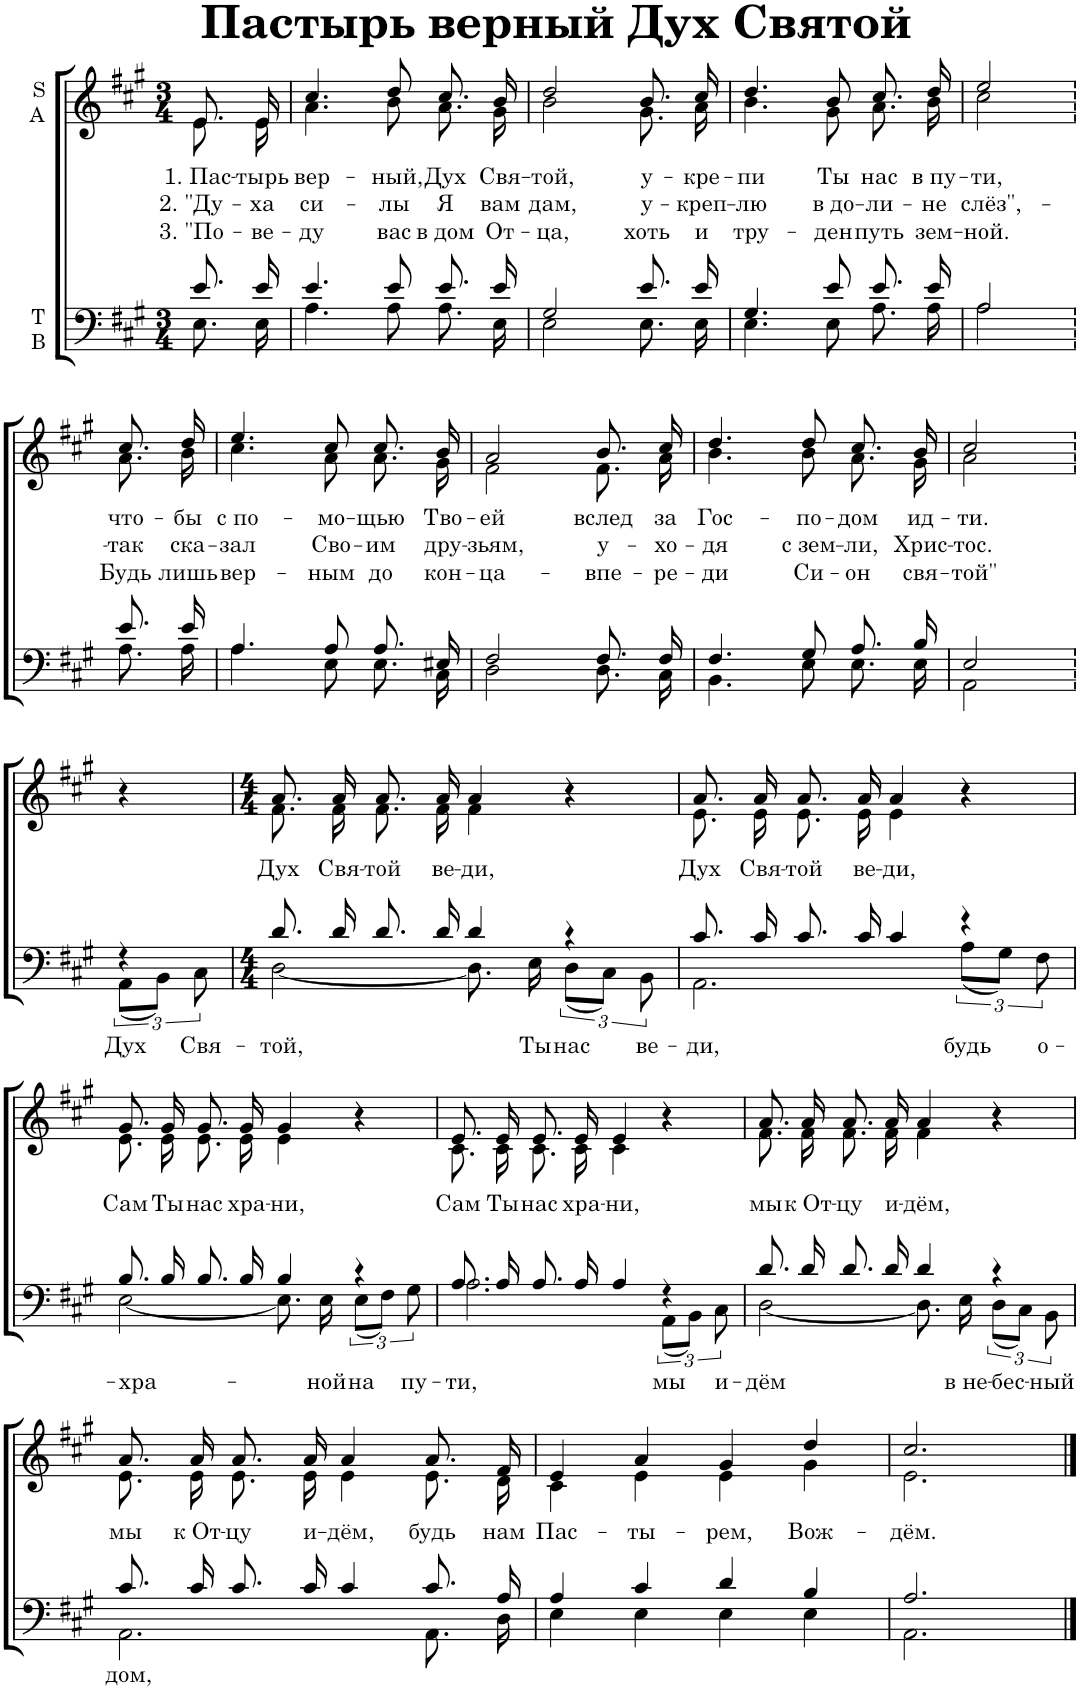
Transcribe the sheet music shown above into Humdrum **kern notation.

**kern	**text	**kern	**text	**text	**text
*part2	*part2	*part1	*part1	*part1	*part1
*staff2	*staff2	*staff1	*staff1	*staff1	*staff1
*I"T B	*	*I"S A	*	*	*
*clefF4	*	*clefG2	*	*	*
*k[f#c#g#]	*	*k[f#c#g#]	*	*	*
*M3/4	*	*M3/4	*	*	*
=	=	=	=	=	=
*^	*	*	*	*	*
!	!	!	!	!LO:LY:b	!LO:LY:b	!LO:LY:b
*	*	*	*^	*	*	*
8.e/	8.E\	.	8.e/L	8.e\L	1. Пас-	2. "Ду-	3. "По-
!	!	!	!	!	!LO:LY:b	!LO:LY:b	!LO:LY:b
16e/	16E\	.	16e/Jk	16e\Jk	-тырь	-ха	-ве-
=1	=1	=1	=1	=1	=1	=1	=1
!	!	!	!	!	!LO:LY:b	!LO:LY:b	!LO:LY:b
4.e/	4.A\	.	4.cc#/	4.a\	вер-	си-	-ду
!	!	!	!	!	!LO:LY:b	!LO:LY:b	!LO:LY:b
8e/	8A\	.	8dd/	8b\	-ный,	-лы	вас
!	!	!	!	!	!LO:LY:b	!LO:LY:b	!LO:LY:b
8.e/	8.A\	.	8.cc#/L	8.a\L	Дух	Я	в дом
!	!	!	!	!	!LO:LY:b	!LO:LY:b	!LO:LY:b
16e/	16E\	.	16b/Jk	16g#\Jk	Свя-	вам	От-
=2	=2	=2	=2	=2	=2	=2	=2
!	!	!	!	!	!LO:LY:b	!LO:LY:b	!LO:LY:b
2G#/	2E\	.	2dd/	2b\	-той,	дам,	-ца,
!	!	!	!	!	!LO:LY:b	!LO:LY:b	!LO:LY:b
8.e/	8.E\	.	8.b/L	8.g#\L	у-	у-	хоть
!	!	!	!	!	!LO:LY:b	!LO:LY:b	!LO:LY:b
16e/	16E\	.	16cc#/Jk	16a\Jk	-кре-	-креп-	и
=3	=3	=3	=3	=3	=3	=3	=3
!	!	!	!	!	!LO:LY:b	!LO:LY:b	!LO:LY:b
4.G#/	4.E\	.	4.dd/	4.b\	-пи	-лю	тру-
!	!	!	!	!	!LO:LY:b	!LO:LY:b	!LO:LY:b
8e/	8E\	.	8b/	8g#\	Ты	в до-	-ден
!	!	!	!	!	!LO:LY:b	!LO:LY:b	!LO:LY:b
8.e/	8.A\	.	8.cc#/L	8.a\L	нас	-ли-	путь
!	!	!	!	!	!LO:LY:b	!LO:LY:b	!LO:LY:b
16e/	16A\	.	16dd/Jk	16b\Jk	в пу-	-не	зем-
=4	=4	=4	=4	=4	=4	=4	=4
!	!	!	!	!	!LO:LY:b	!LO:LY:b	!LO:LY:b
2A/	2A\	.	2ee/	2cc#\	-ти,	слёз",-	-ной.
!!LO:LB:g=z	!!
=5	=5	=5	=5	=5	=5	=5	=5
!	!	!	!	!	!LO:LY:b	!LO:LY:b	!LO:LY:b
8.e/	8.A\	.	8.cc#/L	8.a\L	что-	-так	Будь
!	!	!	!	!	!LO:LY:b	!LO:LY:b	!LO:LY:b
16e/	16A\	.	16dd/Jk	16b\Jk	-бы	ска-	лишь
=6	=6	=6	=6	=6	=6	=6	=6
!	!	!	!	!	!LO:LY:b	!LO:LY:b	!LO:LY:b
4.A/	4.A\	.	4.ee/	4.cc#\	с по-	-зал	вер-
!	!	!	!	!	!LO:LY:b	!LO:LY:b	!LO:LY:b
8A/	8E\	.	8cc#/	8a\	-мо-	Сво-	-ным
!	!	!	!	!	!LO:LY:b	!LO:LY:b	!LO:LY:b
8.A/	8.E\	.	8.cc#/L	8.a\L	-щью	-им	до
!	!	!	!	!	!LO:LY:b	!LO:LY:b	!LO:LY:b
16E#X/	16C#\	.	16b/Jk	16g#\Jk	Тво-	дру-	кон-
=7	=7	=7	=7	=7	=7	=7	=7
!	!	!	!	!	!LO:LY:b	!LO:LY:b	!LO:LY:b
2F#/	2D\	.	2a/	2f#\	-ей	-зьям,	-ца-
!	!	!	!	!	!LO:LY:b	!LO:LY:b	!LO:LY:b
8.F#/	8.D\	.	8.b/L	8.f#\L	вслед	у-	-впе-
!	!	!	!	!	!LO:LY:b	!LO:LY:b	!LO:LY:b
16F#/	16C#\	.	16cc#/Jk	16a\Jk	за	-хо-	-ре-
=8	=8	=8	=8	=8	=8	=8	=8
!	!	!	!	!	!LO:LY:b	!LO:LY:b	!LO:LY:b
4.F#/	4.BB\	.	4.dd/	4.b\	Гос-	-дя	-ди
!	!	!	!	!	!LO:LY:b	!LO:LY:b	!LO:LY:b
8G#/	8E\	.	8dd/	8b\	-по-	с зем-	Си-
!	!	!	!	!	!LO:LY:b	!LO:LY:b	!LO:LY:b
8.A/	8.E\	.	8.cc#/L	8.a\L	-дом	-ли,	-он
!	!	!	!	!	!LO:LY:b	!LO:LY:b	!LO:LY:b
16B/	16E\	.	16b/Jk	16g#\Jk	ид-	Хрис-	свя-
=9	=9	=9	=9	=9	=9	=9	=9
!	!	!	!	!	!LO:LY:b	!LO:LY:b	!LO:LY:b
2E/	2AA\	.	2cc#/	2a\	-ти.	-тос.	-той"
!!LO:LB:g=z
=10	=10	=10	=10	=10	=10	=10	=10
!	!	!LO:LY:b	!	!	!	!	!
*	*	*	*v	*v	*	*	*
4r	(12AA\L	Дух	4r	.	.	.
.	12BB\J)	.	.	.	.	.
!	!	!LO:LY:b	!	!	!	!
.	12C#\	Свя-	.	.	.	.
=11	=11	=11	=11	=11	=11	=11
*M4/4	*	*	*M4/4	*	*	*
!	!	!LO:LY:b	!	!LO:LY:b	!	!
*	*	*	*^	*	*	*
8.d/	[2D\	-той,	8.a/L	8.f#\L	Дух	.	.
!	!	!	!	!	!LO:LY:b	!	!
16d/	.	.	16a/Jk	16f#\Jk	Свя-	.	.
!	!	!	!	!	!LO:LY:b	!	!
8.d/	.	.	8.a/L	8.f#\L	-той	.	.
!	!	!	!	!	!LO:LY:b	!	!
16d/	.	.	16a/Jk	16f#\Jk	ве-	.	.
!	!	!	!	!	!LO:LY:b	!	!
4d/	8.D\]	.	4a/	4f#\	-ди,	.	.
!	!	!LO:LY:b	!	!	!	!	!
.	16E\	Ты	.	.	.	.	.
!	!	!LO:LY:b	!	!	!	!	!
4r	(12D\L	нас	4r	4r	.	.	.
.	12C#\J)	.	.	.	.	.	.
!	!	!LO:LY:b	!	!	!	!	!
.	12BB\	ве-	.	.	.	.	.
=12	=12	=12	=12	=12	=12	=12	=12
!	!	!LO:LY:b	!	!	!LO:LY:b	!	!
8.c#/	2.AA\	-ди,	8.a/L	8.e\L	Дух	.	.
!	!	!	!	!	!LO:LY:b	!	!
16c#/	.	.	16a/Jk	16e\Jk	Свя-	.	.
!	!	!	!	!	!LO:LY:b	!	!
8.c#/	.	.	8.a/L	8.e\L	-той	.	.
!	!	!	!	!	!LO:LY:b	!	!
16c#/	.	.	16a/Jk	16e\Jk	ве-	.	.
!	!	!	!	!	!LO:LY:b	!	!
4c#/	.	.	4a/	4e\	-ди,	.	.
!	!	!LO:LY:b	!	!	!	!	!
4r	(12A\L	будь	4r	4r	.	.	.
.	12G#\J)	.	.	.	.	.	.
!	!	!LO:LY:b	!	!	!	!	!
.	12F#\	о-	.	.	.	.	.
!!LO:LB:g=z	!!
=13	=13	=13	=13	=13	=13	=13	=13
!	!	!LO:LY:b	!	!	!LO:LY:b	!	!
8.B/	[2E\	-хра-	8.g#/L	8.e\L	Сам	.	.
!	!	!	!	!	!LO:LY:b	!	!
16B/	.	.	16g#/Jk	16e\Jk	Ты	.	.
!	!	!	!	!	!LO:LY:b	!	!
8.B/	.	.	8.g#/L	8.e\L	нас	.	.
!	!	!	!	!	!LO:LY:b	!	!
16B/	.	.	16g#/Jk	16e\Jk	хра-	.	.
!	!	!	!	!	!LO:LY:b	!	!
4B/	8.E\]	.	4g#/	4e\	-ни,	.	.
!	!	!LO:LY:b	!	!	!	!	!
.	16E\	-ной	.	.	.	.	.
!	!	!LO:LY:b	!	!	!	!	!
4r	(12E\L	на	4r	4r	.	.	.
.	12F#\J)	.	.	.	.	.	.
!	!	!LO:LY:b	!	!	!	!	!
.	12G#\	пу-	.	.	.	.	.
=14	=14	=14	=14	=14	=14	=14	=14
!	!	!LO:LY:b	!	!	!LO:LY:b	!	!
8.A/	2.A\	-ти,	8.e/L	8.c#\L	Сам	.	.
!	!	!	!	!	!LO:LY:b	!	!
16A/	.	.	16e/Jk	16c#\Jk	Ты	.	.
!	!	!	!	!	!LO:LY:b	!	!
8.A/	.	.	8.e/L	8.c#\L	нас	.	.
!	!	!	!	!	!LO:LY:b	!	!
16A/	.	.	16e/Jk	16c#\Jk	хра-	.	.
!	!	!	!	!	!LO:LY:b	!	!
4A/	.	.	4e/	4c#\	-ни,	.	.
!	!	!LO:LY:b	!	!	!	!	!
4r	(12AA\L	мы	4r	4r	.	.	.
.	12BB\J)	.	.	.	.	.	.
!	!	!LO:LY:b	!	!	!	!	!
.	12C#\	и-	.	.	.	.	.
=15	=15	=15	=15	=15	=15	=15	=15
!	!	!LO:LY:b	!	!	!LO:LY:b	!	!
8.d/	[2D\	-дём	8.a/L	8.f#\L	мы	.	.
!	!	!	!	!	!LO:LY:b	!	!
16d/	.	.	16a/Jk	16f#\Jk	к От-	.	.
!	!	!	!	!	!LO:LY:b	!	!
8.d/	.	.	8.a/L	8.f#\L	-цу	.	.
!	!	!	!	!	!LO:LY:b	!	!
16d/	.	.	16a/Jk	16f#\Jk	и-	.	.
!	!	!	!	!	!LO:LY:b	!	!
4d/	8.D\]	.	4a/	4f#\	-дём,	.	.
!	!	!LO:LY:b	!	!	!	!	!
.	16E\	в не-	.	.	.	.	.
!	!	!LO:LY:b	!	!	!	!	!
4r	(12D\L	-бес-	4r	4r	.	.	.
.	12C#\J)	.	.	.	.	.	.
!	!	!LO:LY:b	!	!	!	!	!
.	12BB\	-ный	.	.	.	.	.
!!LO:LB:g=z	!!
=16	=16	=16	=16	=16	=16	=16	=16
!	!	!LO:LY:b	!	!	!LO:LY:b	!	!
8.c#/	2.AA\	дом,	8.a/L	8.e\L	мы	.	.
!	!	!	!	!	!LO:LY:b	!	!
16c#/	.	.	16a/Jk	16e\Jk	к От-	.	.
!	!	!	!	!	!LO:LY:b	!	!
8.c#/	.	.	8.a/L	8.e\L	-цу	.	.
!	!	!	!	!	!LO:LY:b	!	!
16c#/	.	.	16a/Jk	16e\Jk	и-	.	.
!	!	!	!	!	!LO:LY:b	!	!
4c#/	.	.	4a/	4e\	-дём,	.	.
!	!	!	!	!	!LO:LY:b	!	!
8.c#/	8.AA\	.	8.a/L	8.e\L	будь	.	.
!	!	!	!	!	!LO:LY:b	!	!
16A/	16D\	.	16f#/Jk	16d\Jk	нам	.	.
=17	=17	=17	=17	=17	=17	=17	=17
!	!	!	!	!	!LO:LY:b	!	!
4A/	4E\	.	4e/	4c#\	Пас-	.	.
!	!	!	!	!	!LO:LY:b	!	!
4c#/	4E\	.	4a/	4e\	-ты-	.	.
!	!	!	!	!	!LO:LY:b	!	!
4d/	4E\	.	4g#/	4e\	-рем,	.	.
!	!	!	!	!	!LO:LY:b	!	!
4B/	4E\	.	4dd/	4g#\	Вож-	.	.
=18	=18	=18	=18	=18	=18	=18	=18
!	!	!	!	!	!LO:LY:b	!	!
2.A/	2.AA\	.	2.cc#/	2.e\	-дём.	.	.
*v	*v	*	*	*	*	*	*
*	*	*v	*v	*	*	*
==	==	==	==	==	==
*-	*-	*-	*-	*-	*-
